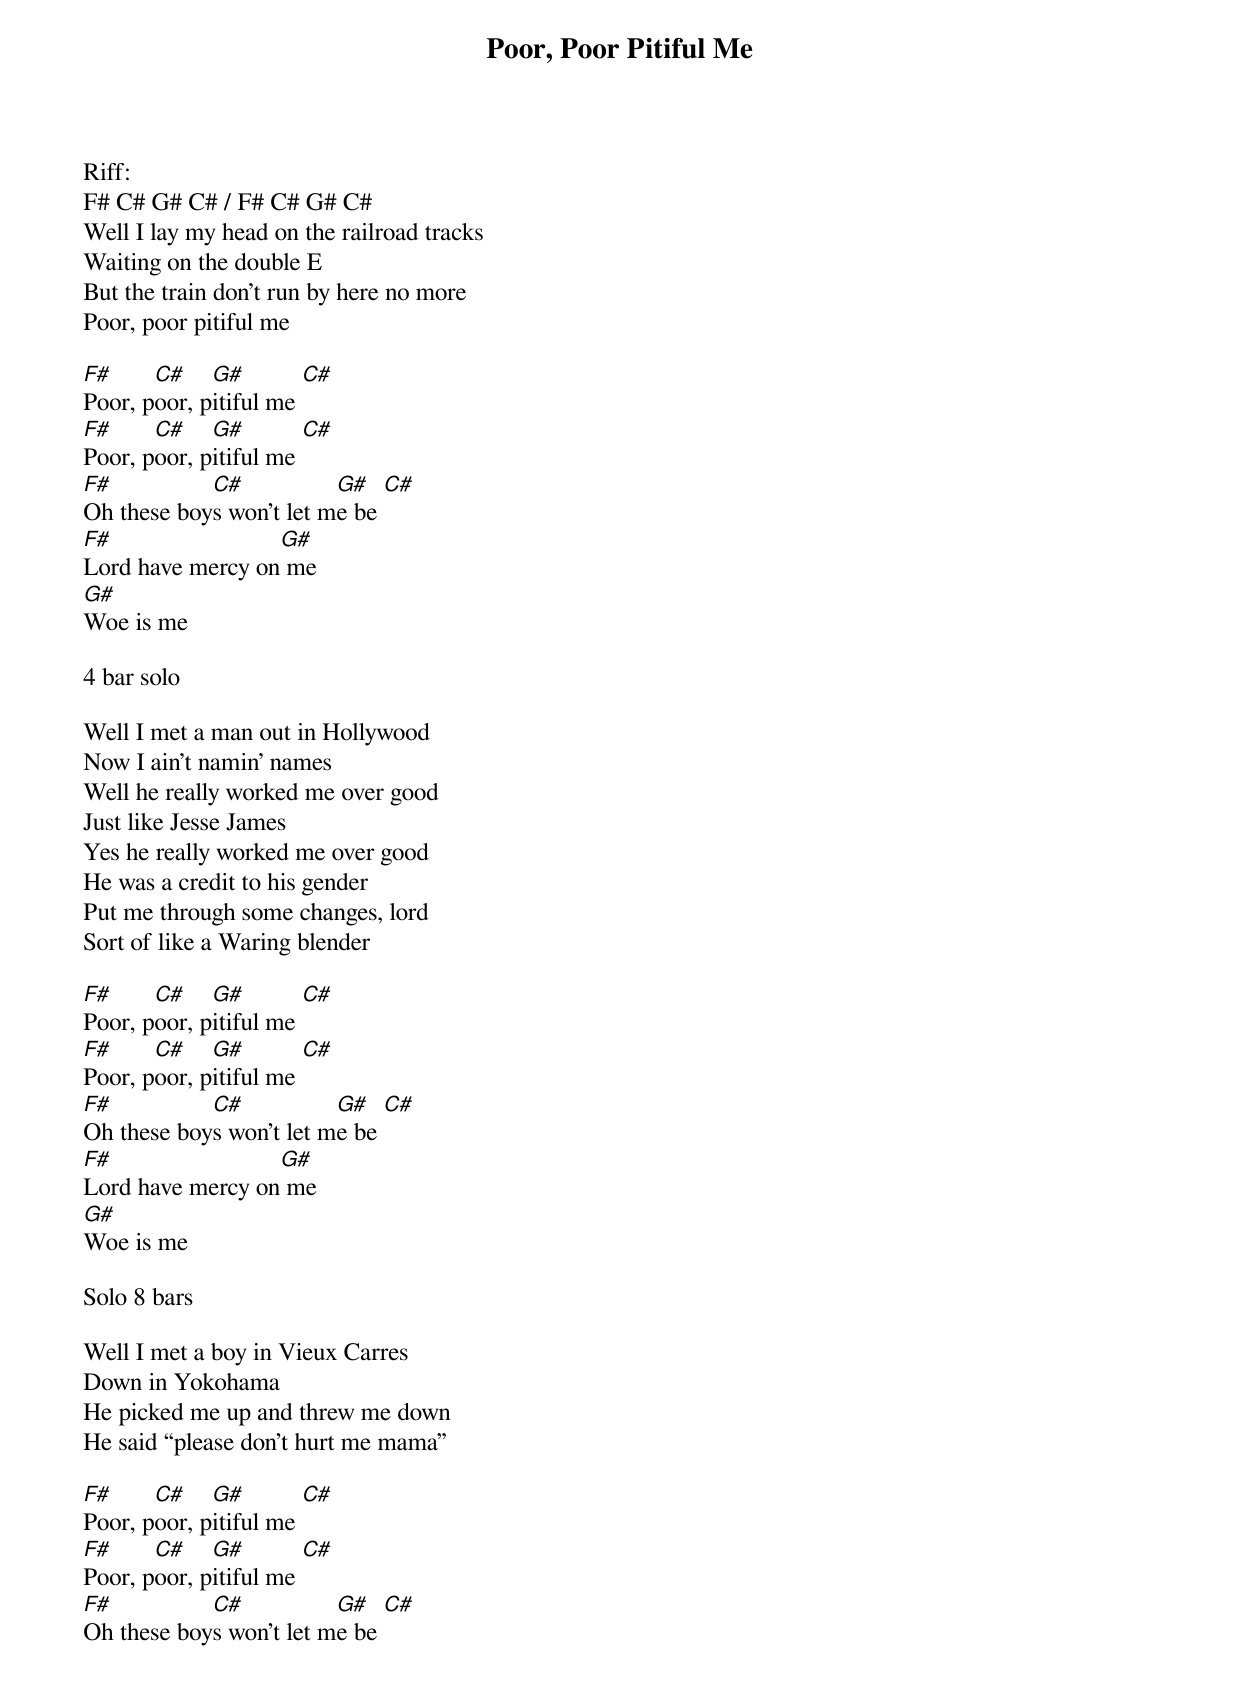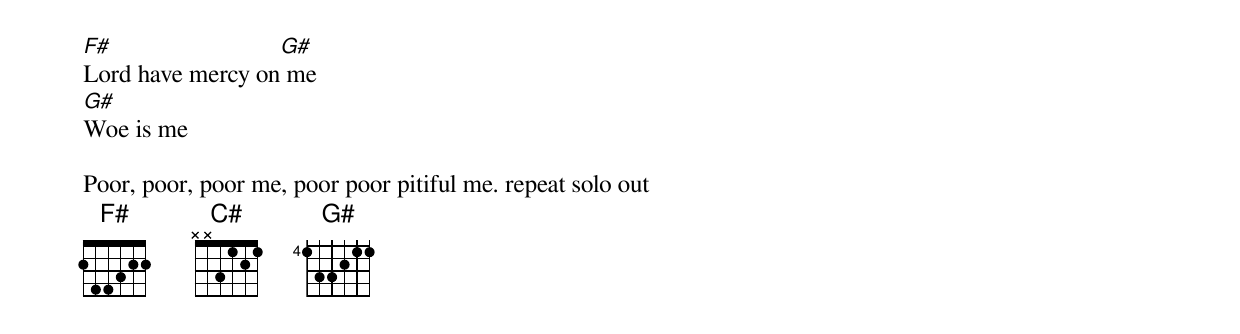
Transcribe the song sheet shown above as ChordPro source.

{title:Poor, Poor Pitiful Me}

Riff:
F# C# G# C# / F# C# G# C#
Well I lay my head on the railroad tracks
Waiting on the double E
But the train don't run by here no more
Poor, poor pitiful me

[F#]Poor, p[C#]oor, p[G#]itiful me [C#]
[F#]Poor, p[C#]oor, p[G#]itiful me [C#]
[F#]Oh these boy[C#]s won't let m[G#]e be [C#]
[F#]Lord have mercy on[G#] me
[G#]Woe is me

4 bar solo

Well I met a man out in Hollywood
Now I ain't namin' names
Well he really worked me over good
Just like Jesse James
Yes he really worked me over good
He was a credit to his gender
Put me through some changes, lord
Sort of like a Waring blender

[F#]Poor, p[C#]oor, p[G#]itiful me [C#]
[F#]Poor, p[C#]oor, p[G#]itiful me [C#]
[F#]Oh these boy[C#]s won't let m[G#]e be [C#]
[F#]Lord have mercy on[G#] me
[G#]Woe is me

Solo 8 bars

Well I met a boy in Vieux Carres
Down in Yokohama
He picked me up and threw me down
He said “please don’t hurt me mama”

[F#]Poor, p[C#]oor, p[G#]itiful me [C#]
[F#]Poor, p[C#]oor, p[G#]itiful me [C#]
[F#]Oh these boy[C#]s won't let m[G#]e be [C#]
[F#]Lord have mercy on[G#] me
[G#]Woe is me

Poor, poor, poor me, poor poor pitiful me. repeat solo out
